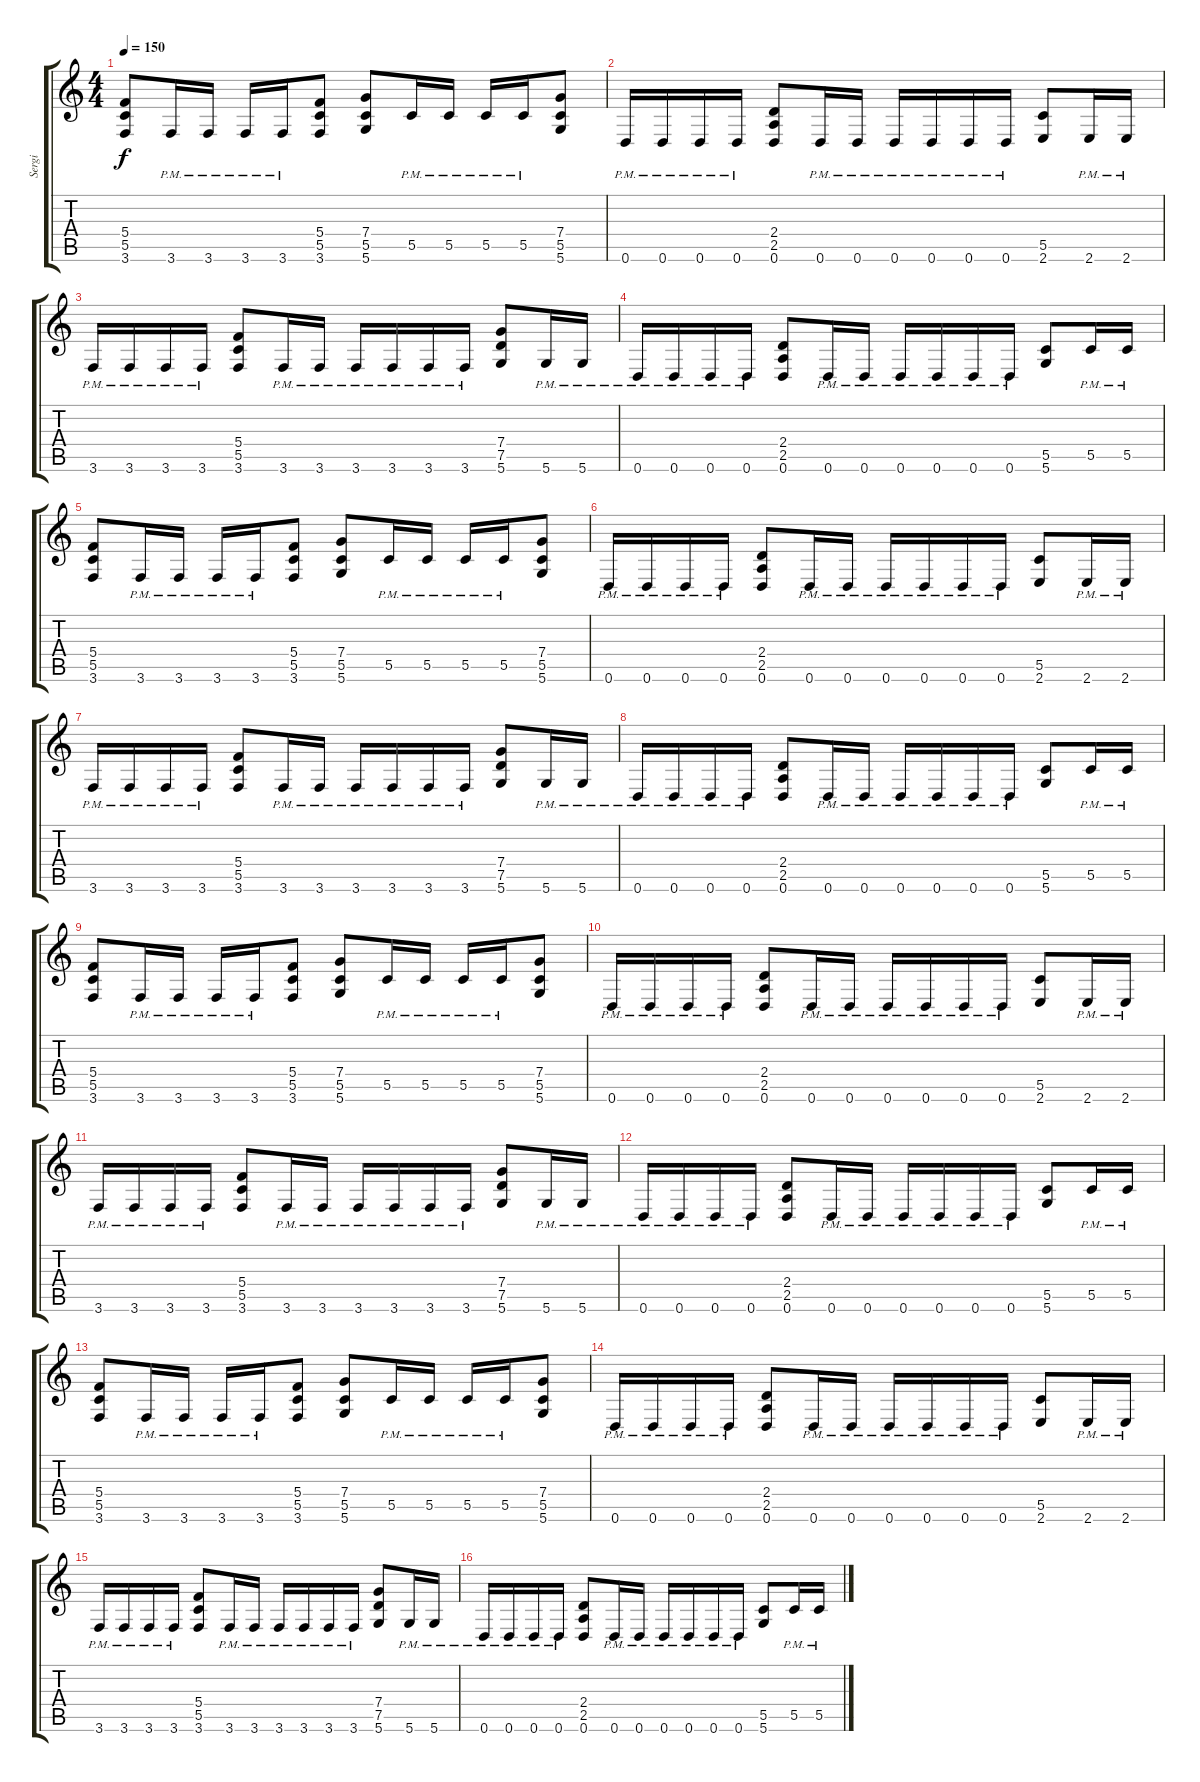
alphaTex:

\track ("Sergi" "Sergi") {instrument distortionguitar}
\staff {score tabs}
\tuning (D4 A3 F3 C3 G2 D2) {hide}
\ts (4 4)
\tempo 150
\clef g2
\ks c
(5.4 5.5 3.6).8{dy f} 3.6{pm}.16 3.6{pm}.16 3.6{pm}.16 3.6{pm}.16 (5.4 5.5 3.6).8 (7.4 5.5 5.6).8 5.5{pm}.16 5.5{pm}.16 5.5{pm}.16 5.5{pm}.16 (7.4 5.5 5.6).8 |
0.6{pm}.16 0.6{pm}.16 0.6{pm}.16 0.6{pm}.16 (2.4 2.5 0.6).8 0.6{pm}.16 0.6{pm}.16 0.6{pm}.16 0.6{pm}.16 0.6{pm}.16 0.6{pm}.16 (5.5 2.6).8 2.6{pm}.16 2.6{pm}.16 |
3.6{pm}.16 3.6{pm}.16 3.6{pm}.16 3.6{pm}.16 (5.4 5.5 3.6).8 3.6{pm}.16 3.6{pm}.16 3.6{pm}.16 3.6{pm}.16 3.6{pm}.16 3.6{pm}.16 (7.4 7.5 5.6).8 5.6{pm}.16 5.6{pm}.16 |
0.6{pm}.16 0.6{pm}.16 0.6{pm}.16 0.6{pm}.16 (2.4 2.5 0.6).8 0.6{pm}.16 0.6{pm}.16 0.6{pm}.16 0.6{pm}.16 0.6{pm}.16 0.6{pm}.16 (5.5 5.6).8 5.5{pm}.16 5.5{pm}.16 |
(5.4 5.5 3.6).8 3.6{pm}.16 3.6{pm}.16 3.6{pm}.16 3.6{pm}.16 (5.4 5.5 3.6).8 (7.4 5.5 5.6).8 5.5{pm}.16 5.5{pm}.16 5.5{pm}.16 5.5{pm}.16 (7.4 5.5 5.6).8 |
0.6{pm}.16 0.6{pm}.16 0.6{pm}.16 0.6{pm}.16 (2.4 2.5 0.6).8 0.6{pm}.16 0.6{pm}.16 0.6{pm}.16 0.6{pm}.16 0.6{pm}.16 0.6{pm}.16 (5.5 2.6).8 2.6{pm}.16 2.6{pm}.16 |
3.6{pm}.16 3.6{pm}.16 3.6{pm}.16 3.6{pm}.16 (5.4 5.5 3.6).8 3.6{pm}.16 3.6{pm}.16 3.6{pm}.16 3.6{pm}.16 3.6{pm}.16 3.6{pm}.16 (7.4 7.5 5.6).8 5.6{pm}.16 5.6{pm}.16 |
0.6{pm}.16 0.6{pm}.16 0.6{pm}.16 0.6{pm}.16 (2.4 2.5 0.6).8 0.6{pm}.16 0.6{pm}.16 0.6{pm}.16 0.6{pm}.16 0.6{pm}.16 0.6{pm}.16 (5.5 5.6).8 5.5{pm}.16 5.5{pm}.16 |
(5.4 5.5 3.6).8 3.6{pm}.16 3.6{pm}.16 3.6{pm}.16 3.6{pm}.16 (5.4 5.5 3.6).8 (7.4 5.5 5.6).8 5.5{pm}.16 5.5{pm}.16 5.5{pm}.16 5.5{pm}.16 (7.4 5.5 5.6).8 |
0.6{pm}.16 0.6{pm}.16 0.6{pm}.16 0.6{pm}.16 (2.4 2.5 0.6).8 0.6{pm}.16 0.6{pm}.16 0.6{pm}.16 0.6{pm}.16 0.6{pm}.16 0.6{pm}.16 (5.5 2.6).8 2.6{pm}.16 2.6{pm}.16 |
3.6{pm}.16 3.6{pm}.16 3.6{pm}.16 3.6{pm}.16 (5.4 5.5 3.6).8 3.6{pm}.16 3.6{pm}.16 3.6{pm}.16 3.6{pm}.16 3.6{pm}.16 3.6{pm}.16 (7.4 7.5 5.6).8 5.6{pm}.16 5.6{pm}.16 |
0.6{pm}.16 0.6{pm}.16 0.6{pm}.16 0.6{pm}.16 (2.4 2.5 0.6).8 0.6{pm}.16 0.6{pm}.16 0.6{pm}.16 0.6{pm}.16 0.6{pm}.16 0.6{pm}.16 (5.5 5.6).8 5.5{pm}.16 5.5{pm}.16 |
(5.4 5.5 3.6).8 3.6{pm}.16 3.6{pm}.16 3.6{pm}.16 3.6{pm}.16 (5.4 5.5 3.6).8 (7.4 5.5 5.6).8 5.5{pm}.16 5.5{pm}.16 5.5{pm}.16 5.5{pm}.16 (7.4 5.5 5.6).8 |
0.6{pm}.16 0.6{pm}.16 0.6{pm}.16 0.6{pm}.16 (2.4 2.5 0.6).8 0.6{pm}.16 0.6{pm}.16 0.6{pm}.16 0.6{pm}.16 0.6{pm}.16 0.6{pm}.16 (5.5 2.6).8 2.6{pm}.16 2.6{pm}.16 |
3.6{pm}.16 3.6{pm}.16 3.6{pm}.16 3.6{pm}.16 (5.4 5.5 3.6).8 3.6{pm}.16 3.6{pm}.16 3.6{pm}.16 3.6{pm}.16 3.6{pm}.16 3.6{pm}.16 (7.4 7.5 5.6).8 5.6{pm}.16 5.6{pm}.16 |
0.6{pm}.16 0.6{pm}.16 0.6{pm}.16 0.6{pm}.16 (2.4 2.5 0.6).8 0.6{pm}.16 0.6{pm}.16 0.6{pm}.16 0.6{pm}.16 0.6{pm}.16 0.6{pm}.16 (5.5 5.6).8 5.5{pm}.16 5.5{pm}.16
